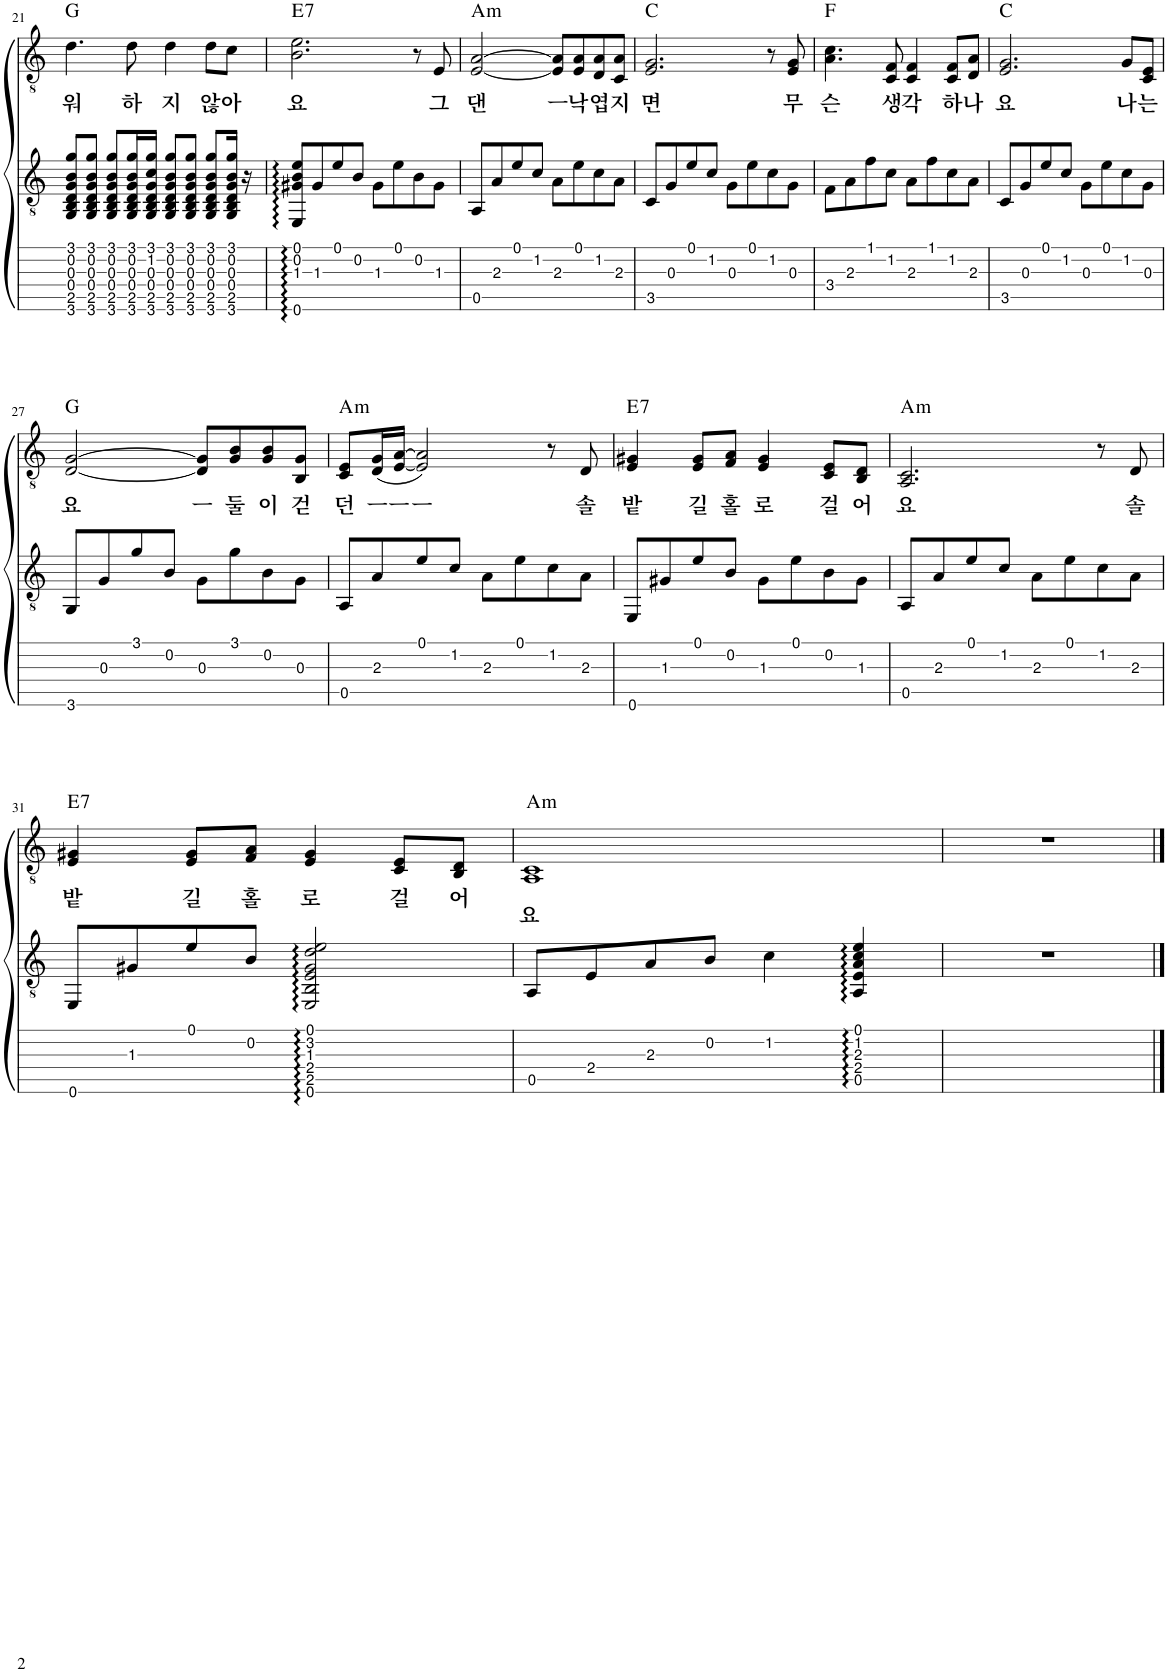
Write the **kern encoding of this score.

**kern	**kern	**kern	**text	**harte
*part2	*part2	*part1	*part1	*part1
*staff3	*staff2	*staff1	*staff1	*
*I"어쿠스틱 기타	*	*I"어쿠스틱 기타	*	*
!!LO:PB:g=z
*	*clefGv2	*clefGv2	*	*
*k[]	*k[]	*k[]	*	*
*M4/4	*M4/4	*M4/4	*	*
=21	=21	=21	=21	=21
!	!	!	!LO:LY:b	!
8GG\ 8BB\ 8D\ 8G\ 8B\ 8g\L	8GG/ 8BB/ 8D/ 8G/ 8B/ 8g/L	4.d\	워	G:maj
8GG\ 8BB\ 8D\ 8G\ 8B\ 8g\J	8GG/ 8BB/ 8D/ 8G/ 8B/ 8g/J	.	.	.
8GG\ 8BB\ 8D\ 8G\ 8B\ 8g\L	8GG/ 8BB/ 8D/ 8G/ 8B/ 8g/L	.	.	.
!	!	!	!LO:LY:b	!
16GG\ 16BB\ 16D\ 16G\ 16B\ 16g\L	16GG/ 16BB/ 16D/ 16G/ 16B/ 16g/L	8d\	하	.
16GG\ 16BB\ 16D\ 16G\ 16c\ 16g\JJ	16GG/ 16BB/ 16D/ 16G/ 16c/ 16g/JJ	.	.	.
!	!	!	!LO:LY:b	!
8GG\ 8BB\ 8D\ 8G\ 8B\ 8g\L	8GG/ 8BB/ 8D/ 8G/ 8B/ 8g/L	4d\	지	.
8GG\ 8BB\ 8D\ 8G\ 8B\ 8g\J	8GG/ 8BB/ 8D/ 8G/ 8B/ 8g/J	.	.	.
!	!	!	!LO:LY:b	!
8GG\ 8BB\ 8D\ 8G\ 8B\ 8g\L	8GG/ 8BB/ 8D/ 8G/ 8B/ 8g/L	8d\L	않	.
!	!	!	!LO:LY:b	!
16GG\ 16BB\ 16D\ 16G\ 16B\ 16g\Jk	16GG/ 16BB/ 16D/ 16G/ 16B/ 16g/Jk	8c\J	아	.
16r	16r	.	.	.
=22	=22	=22	=22	=22
!	!	!	!LO:LY:b	!LO:H:kt=7
8EE::\ 8G#::\ 8B::\ 8e::\L	8EE/:: 8G#X/:: 8B/:: 8e/::L	2.B\ 2.e\	요	E:7
8G#XJ	8G#/	.	.	.
8eL	8e/	.	.	.
8BJ	8B/J	.	.	.
8G#L	8G#\L	.	.	.
8eJ	8e\	.	.	.
8BL	8B\	8r	.	.
!	!	!	!LO:LY:b	!
8G#J	8G#\J	8E/	그	.
=23	=23	=23	=23	=23
!	!	!	!LO:LY:b	!LO:H:kt=m
8AAL	8AA/L	[2E/ [2A/	댄	A:min
8AJ	8A/	.	.	.
8eL	8e/	.	.	.
8cJ	8c/J	.	.	.
!	!	!	!LO:LY:b	!
8AL	8A\L	8E/] 8A/]L	ㅡ	.
!	!	!	!LO:LY:b	!
8eJ	8e\	8E/ 8A/	낙	.
!	!	!	!LO:LY:b	!
8cL	8c\	8D/ 8A/	엽	.
!	!	!	!LO:LY:b	!
8AJ	8A\J	8C/ 8A/J	지	.
=24	=24	=24	=24	=24
!	!	!	!LO:LY:b	!
8CL	8C/L	2.E/ 2.G/	면	C:maj
8GJ	8G/	.	.	.
8eL	8e/	.	.	.
8cJ	8c/J	.	.	.
8GL	8G\L	.	.	.
8eJ	8e\	.	.	.
8cL	8c\	8r	.	.
!	!	!	!LO:LY:b	!
8GJ	8G\J	8E/ 8G/	무	.
=25	=25	=25	=25	=25
!	!	!	!LO:LY:b	!
8FL	8F\L	4.A\ 4.c\	슨	F:maj
8AJ	8A\	.	.	.
8fL	8f\	.	.	.
!	!	!	!LO:LY:b	!
8cJ	8c\J	8C/ 8F/	생	.
!	!	!	!LO:LY:b	!
8AL	8A\L	4C/ 4F/	각	.
8fJ	8f\	.	.	.
!	!	!	!LO:LY:b	!
8cL	8c\	8C/ 8F/L	하	.
!	!	!	!LO:LY:b	!
8AJ	8A\J	8D/ 8A/J	나	.
=26	=26	=26	=26	=26
!	!	!	!LO:LY:b	!
8CL	8C/L	2.E/ 2.G/	요	C:maj
8GJ	8G/	.	.	.
8eL	8e/	.	.	.
8cJ	8c/J	.	.	.
8GL	8G\L	.	.	.
8eJ	8e\	.	.	.
!	!	!	!LO:LY:b	!
8cL	8c\	8G/L	나	.
!	!	!	!LO:LY:b	!
8GJ	8G\J	8C/ 8E/J	는	.
!!LO:LB:g=z
=27	=27	=27	=27	=27
!	!	!	!LO:LY:b	!
8GGL	8GG/L	[2D/ [2G/	요	G:maj
8GJ	8G/	.	.	.
8gL	8g/	.	.	.
8BJ	8B/J	.	.	.
!	!	!	!LO:LY:b	!
8GL	8G\L	8D/] 8G/]L	ㅡ	.
!	!	!	!LO:LY:b	!
8gJ	8g\	8G/ 8B/	둘	.
!	!	!	!LO:LY:b	!
8BL	8B\	8G/ 8B/	이	.
!	!	!	!LO:LY:b	!
8GJ	8G\J	8BB/ 8G/J	걷	.
=28	=28	=28	=28	=28
!	!	!	!LO:LY:b	!LO:H:kt=m
8AAL	8AA/L	8C/ 8E/L	던	A:min
!	!	!	!LO:LY:b	!
8AJ	8A/	(16D/ 16G/L	ㅡ	.
!	!	!	!LO:LY:b	!
.	.	[16E/ [16A/JJ	ㅡ	.
!	!	!	!LO:LY:b	!
8eL	8e/	2E/] 2A/])	ㅡ	.
8cJ	8c/J	.	.	.
8AL	8A\L	.	.	.
8eJ	8e\	.	.	.
8cL	8c\	8r	.	.
!	!	!	!LO:LY:b	!
8AJ	8A\J	8D/	솔	.
=29	=29	=29	=29	=29
!	!	!	!LO:LY:b	!LO:H:kt=7
8EEL	8EE/L	4E/ 4G#X/	밭	E:7
8G#XJ	8G#X/	.	.	.
!	!	!	!LO:LY:b	!
8eL	8e/	8E/ 8G#/L	길	.
!	!	!	!LO:LY:b	!
8BJ	8B/J	8F/ 8A/J	홀	.
!	!	!	!LO:LY:b	!
8G#L	8G#\L	4E/ 4G#/	로	.
8eJ	8e\	.	.	.
!	!	!	!LO:LY:b	!
8BL	8B\	8C/ 8E/L	걸	.
!	!	!	!LO:LY:b	!
8G#J	8G#\J	8BB/ 8D/J	어	.
=30	=30	=30	=30	=30
!	!	!	!LO:LY:b	!LO:H:kt=m
8AAL	8AA/L	2.AA/ 2.C/	요	A:min
8AJ	8A/	.	.	.
8eL	8e/	.	.	.
8cJ	8c/J	.	.	.
8AL	8A\L	.	.	.
8eJ	8e\	.	.	.
8cL	8c\	8r	.	.
!	!	!	!LO:LY:b	!
8AJ	8A\J	8D/	솔	.
!!LO:LB:g=z
=31	=31	=31	=31	=31
!	!	!	!LO:LY:b	!LO:H:kt=7
8EEL	8EE/L	4E/ 4G#X/	밭	E:7
8G#XJ	8G#X/	.	.	.
!	!	!	!LO:LY:b	!
8eL	8e/	8E/ 8G#/L	길	.
!	!	!	!LO:LY:b	!
8BJ	8B/J	8F/ 8A/J	홀	.
!	!	!	!LO:LY:b	!
2EE:: 2BB:: 2E:: 2G#:: 2d:: 2e::	2EE/:: 2BB/:: 2E/:: 2G#/:: 2d/:: 2e/::	4E/ 4G#/	로	.
!	!	!	!LO:LY:b	!
.	.	8C/ 8E/L	걸	.
!	!	!	!LO:LY:b	!
.	.	8BB/ 8D/J	어	.
=32	=32	=32	=32	=32
!	!	!	!LO:LY:b	!LO:H:kt=m
8AAL	8AA/L	1AA 1C	요	A:min
8EJ	8E/	.	.	.
8AL	8A/	.	.	.
8BJ	8B/J	.	.	.
4c	4c\	.	.	.
4AA:: 4E:: 4A:: 4c:: 4e::	4AA/:: 4E/:: 4A/:: 4c/:: 4e/::	.	.	.
=33	=33	=33	=33	=33
1r	1r	1r	.	.
==	==	==	==	==
*-	*-	*-	*-	*-
